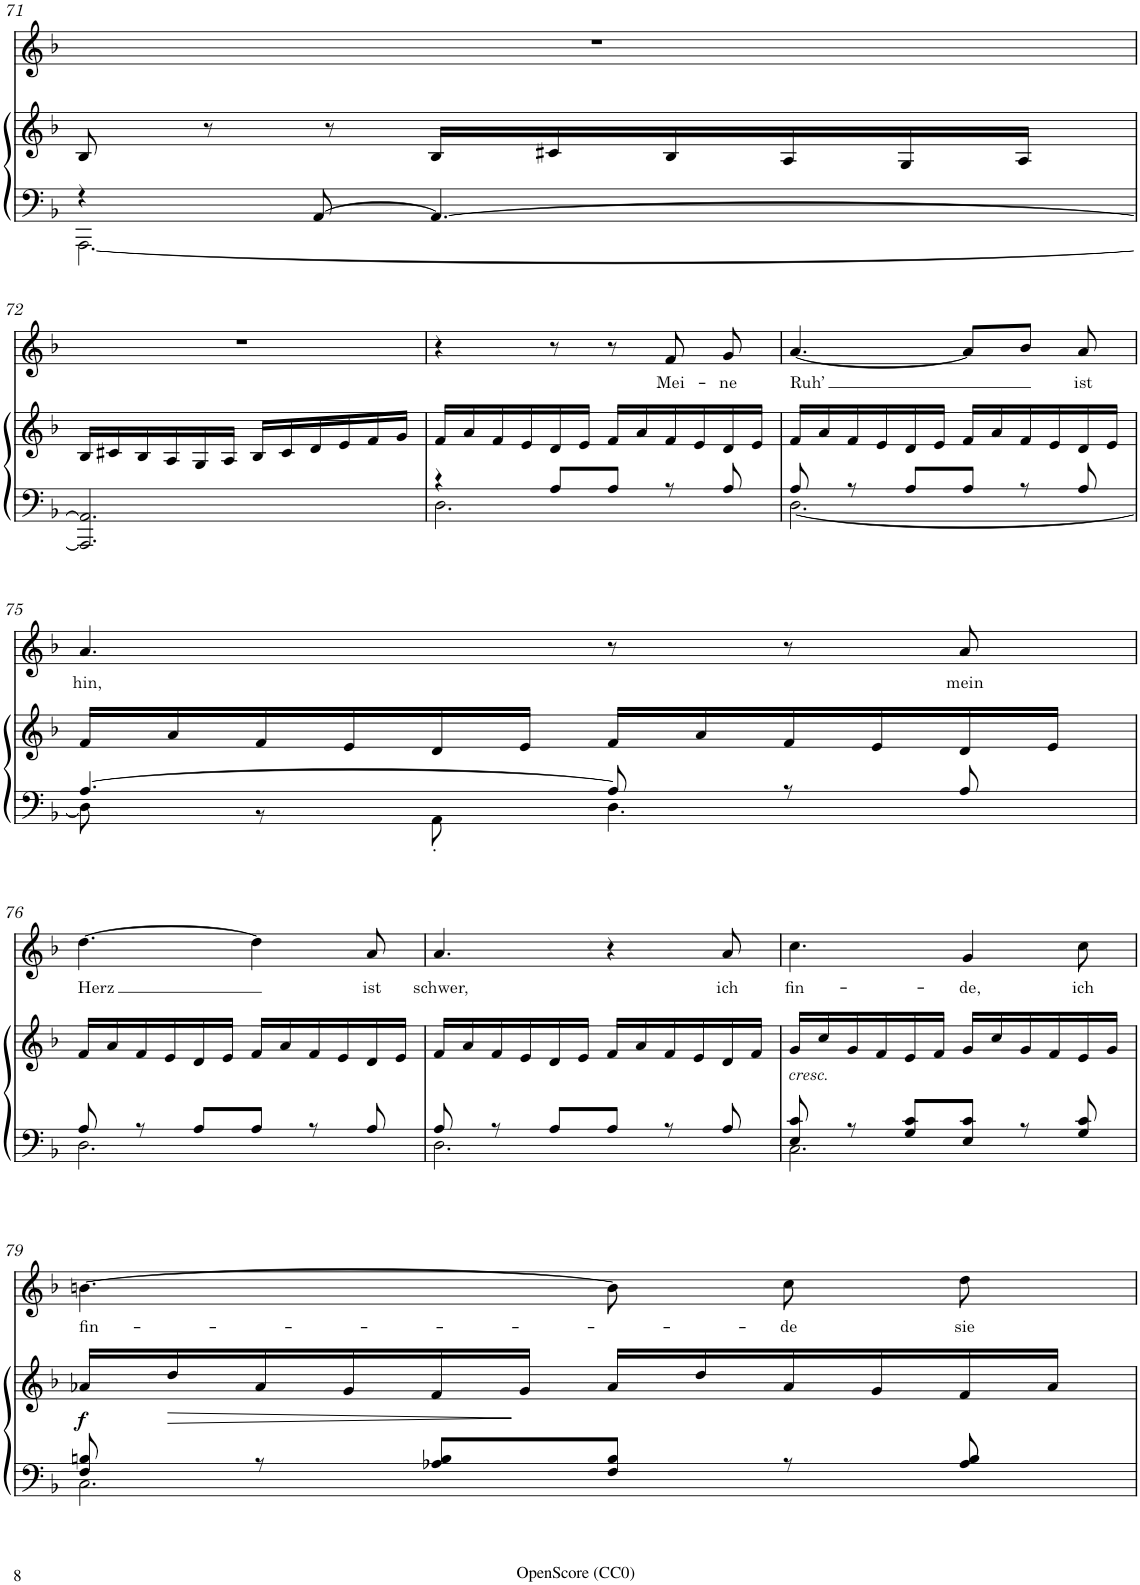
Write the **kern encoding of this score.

**kern	**kern	**dynam	**kern	**text
*part2	*part2	*part2	*part1	*part1
*staff3	*staff2	*staff2/3	*staff1	*staff1
*I"Pianoforte	*	*	*I"Singstimme Voice	*
*I'Pno	*	*	*	*
!!LO:PB:g=z
*clefF4	*clefG2	*	*clefG2	*
*k[b-]	*k[b-]	*	*k[b-]	*
*M6/8	*M6/8	*	*M6/8	*
=71	=71	=71	=71	=71
*^	*	*	*	*
4r	[2.AAA\	8B-/	.	2.r	.
.	.	8r	.	.	.
[8AA/	.	8r	.	.	.
4.AA/_	.	16B-/LL	.	.	.
.	.	16c#X/	.	.	.
.	.	16B-/	.	.	.
.	.	16A/	.	.	.
.	.	16G/	.	.	.
.	.	16A/JJ	.	.	.
*v	*v	*	*	*	*
!!LO:LB:g=z
=72	=72	=72	=72	=72
2.AAA/] 2.AA/]	16B-/LL	.	2.r	.
.	16c#X/	.	.	.
.	16B-/	.	.	.
.	16A/	.	.	.
.	16G/	.	.	.
.	16A/JJ	.	.	.
.	16B-/LL	.	.	.
.	16c#/	.	.	.
.	16d/	.	.	.
.	16e/	.	.	.
.	16f/	.	.	.
.	16g/JJ	.	.	.
=73	=73	=73	=73	=73
*^	*	*	*	*
4r	2.D\	16f/LL	.	4r	.
.	.	16a/	.	.	.
.	.	16f/	.	.	.
.	.	16e/	.	.	.
8A/L	.	16d/	.	8r	.
.	.	16e/JJ	.	.	.
8A/J	.	16f/LL	.	8r	.
.	.	16a/	.	.	.
!	!	!	!	!	!LO:LY:b
8r	.	16f/	.	8f/	Mei-
.	.	16e/	.	.	.
!	!	!	!	!	!LO:LY:b
8A/	.	16d/	.	8g/	-ne
.	.	16e/JJ	.	.	.
=74	=74	=74	=74	=74	=74
!	!	!	!	!	!LO:LY:b
8A/	[2.D\	16f/LL	.	[4.a/	Ruh’
.	.	16a/	.	.	.
8r	.	16f/	.	.	.
.	.	16e/	.	.	.
8A/L	.	16d/	.	.	.
.	.	16e/JJ	.	.	.
8A/J	.	16f/LL	.	8a/L]	.
.	.	16a/	.	.	.
8r	.	16f/	.	8b-/J	.
.	.	16e/	.	.	.
!	!	!	!	!	!LO:LY:b
8A/	.	16d/	.	8a/	ist
.	.	16e/JJ	.	.	.
!!LO:LB:g=z
=75	=75	=75	=75	=75	=75
!	!	!	!	!	!LO:LY:b
[4.A/	8D\]	16f/LL	.	4.a/	hin,
.	.	16a/	.	.	.
.	8r	16f/	.	.	.
.	.	16e/	.	.	.
.	8AA'\	16d/	.	.	.
.	.	16e/JJ	.	.	.
8A/]	4.D\	16f/LL	.	8r	.
.	.	16a/	.	.	.
8r	.	16f/	.	8r	.
.	.	16e/	.	.	.
!	!	!	!	!	!LO:LY:b
8A/	.	16d/	.	8a/	mein
.	.	16e/JJ	.	.	.
!!LO:LB:g=z
=76	=76	=76	=76	=76	=76
!	!	!	!	!	!LO:LY:b
8A/	2.D\	16f/LL	.	[4.dd\	Herz
.	.	16a/	.	.	.
8r	.	16f/	.	.	.
.	.	16e/	.	.	.
8A/L	.	16d/	.	.	.
.	.	16e/JJ	.	.	.
8A/J	.	16f/LL	.	4dd\]	.
.	.	16a/	.	.	.
8r	.	16f/	.	.	.
.	.	16e/	.	.	.
!	!	!	!	!	!LO:LY:b
8A/	.	16d/	.	8a/	ist
.	.	16e/JJ	.	.	.
=77	=77	=77	=77	=77	=77
!	!	!	!	!	!LO:LY:b
8A/	2.D\	16f/LL	.	4.a/	schwer,
.	.	16a/	.	.	.
8r	.	16f/	.	.	.
.	.	16e/	.	.	.
8A/L	.	16d/	.	.	.
.	.	16e/JJ	.	.	.
8A/J	.	16f/LL	.	4r	.
.	.	16a/	.	.	.
8r	.	16f/	.	.	.
.	.	16e/	.	.	.
!	!	!	!	!	!LO:LY:b
8A/	.	16d/	.	8a/	ich
.	.	16f/JJ	.	.	.
=78	=78	=78	=78	=78	=78
!	!	!LO:TX:b:i:t=cresc.	!	!	!
!	!	!	!	!	!LO:LY:b
8E/ 8c/	2.C\	16g/LL	.	4.cc\	fin-
.	.	16cc/	.	.	.
8r	.	16g/	.	.	.
.	.	16f/	.	.	.
8G/ 8c/L	.	16e/	.	.	.
.	.	16f/JJ	.	.	.
!	!	!	!	!	!LO:LY:b
8E/ 8c/J	.	16g/LL	.	4g/	-de,
.	.	16cc/	.	.	.
8r	.	16g/	.	.	.
.	.	16f/	.	.	.
!	!	!	!	!	!LO:LY:b
8G/ 8c/	.	16e/	.	8cc\	ich
.	.	16g/JJ	.	.	.
!!LO:LB:g=z
=79	=79	=79	=79	=79	=79
!	!	!	!LO:DY:b	!	!LO:LY:b
8F/ 8Bn/	2.C\	16a-X/LL	f	[4.bn\	fin-
!	!	!	!LO:HP:b	!	!
.	.	16dd/	>	.	.
8r	.	16a-/	.	.	.
.	.	16g/	.	.	.
8A-X/ 8B/L	.	16f/	.	.	.
.	.	16g/JJ	]	.	.
8F/ 8B/J	.	16a-/LL	.	8b\]	.
.	.	16dd/	.	.	.
!	!	!	!	!	!LO:LY:b
8r	.	16a-/	.	8cc\	-de
.	.	16g/	.	.	.
!	!	!	!	!	!LO:LY:b
8A-/ 8B/	.	16f/	.	8dd\	sie
.	.	16a-/JJ	.	.	.
*v	*v	*	*	*	*
=	=	=	=	=
*-	*-	*-	*-	*-
